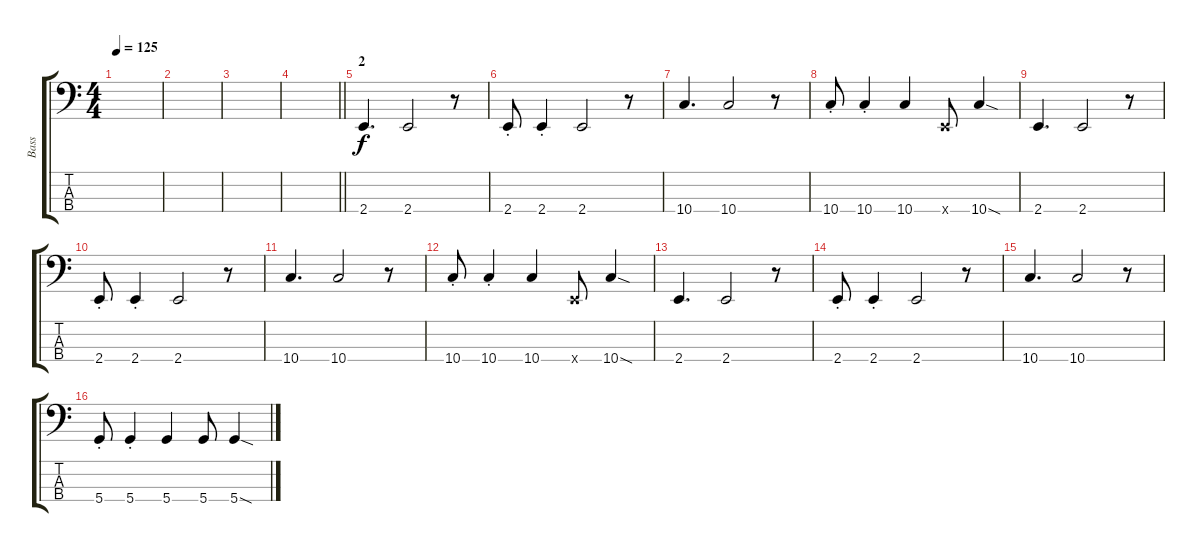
\track ("Bass" "Bass") {instrument electricbassfinger}
\staff {score tabs}
\tuning (G2 D2 A1 D1) {hide}
\ts (4 4)
\tempo 125
\clef f4
\ks c
|
|
|
\barLineRight lightlight
|
\section ("" "2")
2.4.4{d} 2.4.2 r.8 |
2.4{st}.8 2.4{st}.4 2.4.2 r.8 |
10.4.4{d} 10.4.2 r.8 |
10.4{st}.8 10.4{st}.4 10.4.4 2.4{x}.8 10.4{sod}.4 |
2.4.4{d} 2.4.2 r.8 |
2.4{st}.8 2.4{st}.4 2.4.2 r.8 |
10.4.4{d} 10.4.2 r.8 |
10.4{st}.8 10.4{st}.4 10.4.4 2.4{x}.8 10.4{sod}.4 |
2.4.4{d} 2.4.2 r.8 |
2.4{st}.8 2.4{st}.4 2.4.2 r.8 |
10.4.4{d} 10.4.2 r.8 |
5.4{st}.8 5.4{st}.4 5.4.4 5.4.8 5.4{sod}.4
